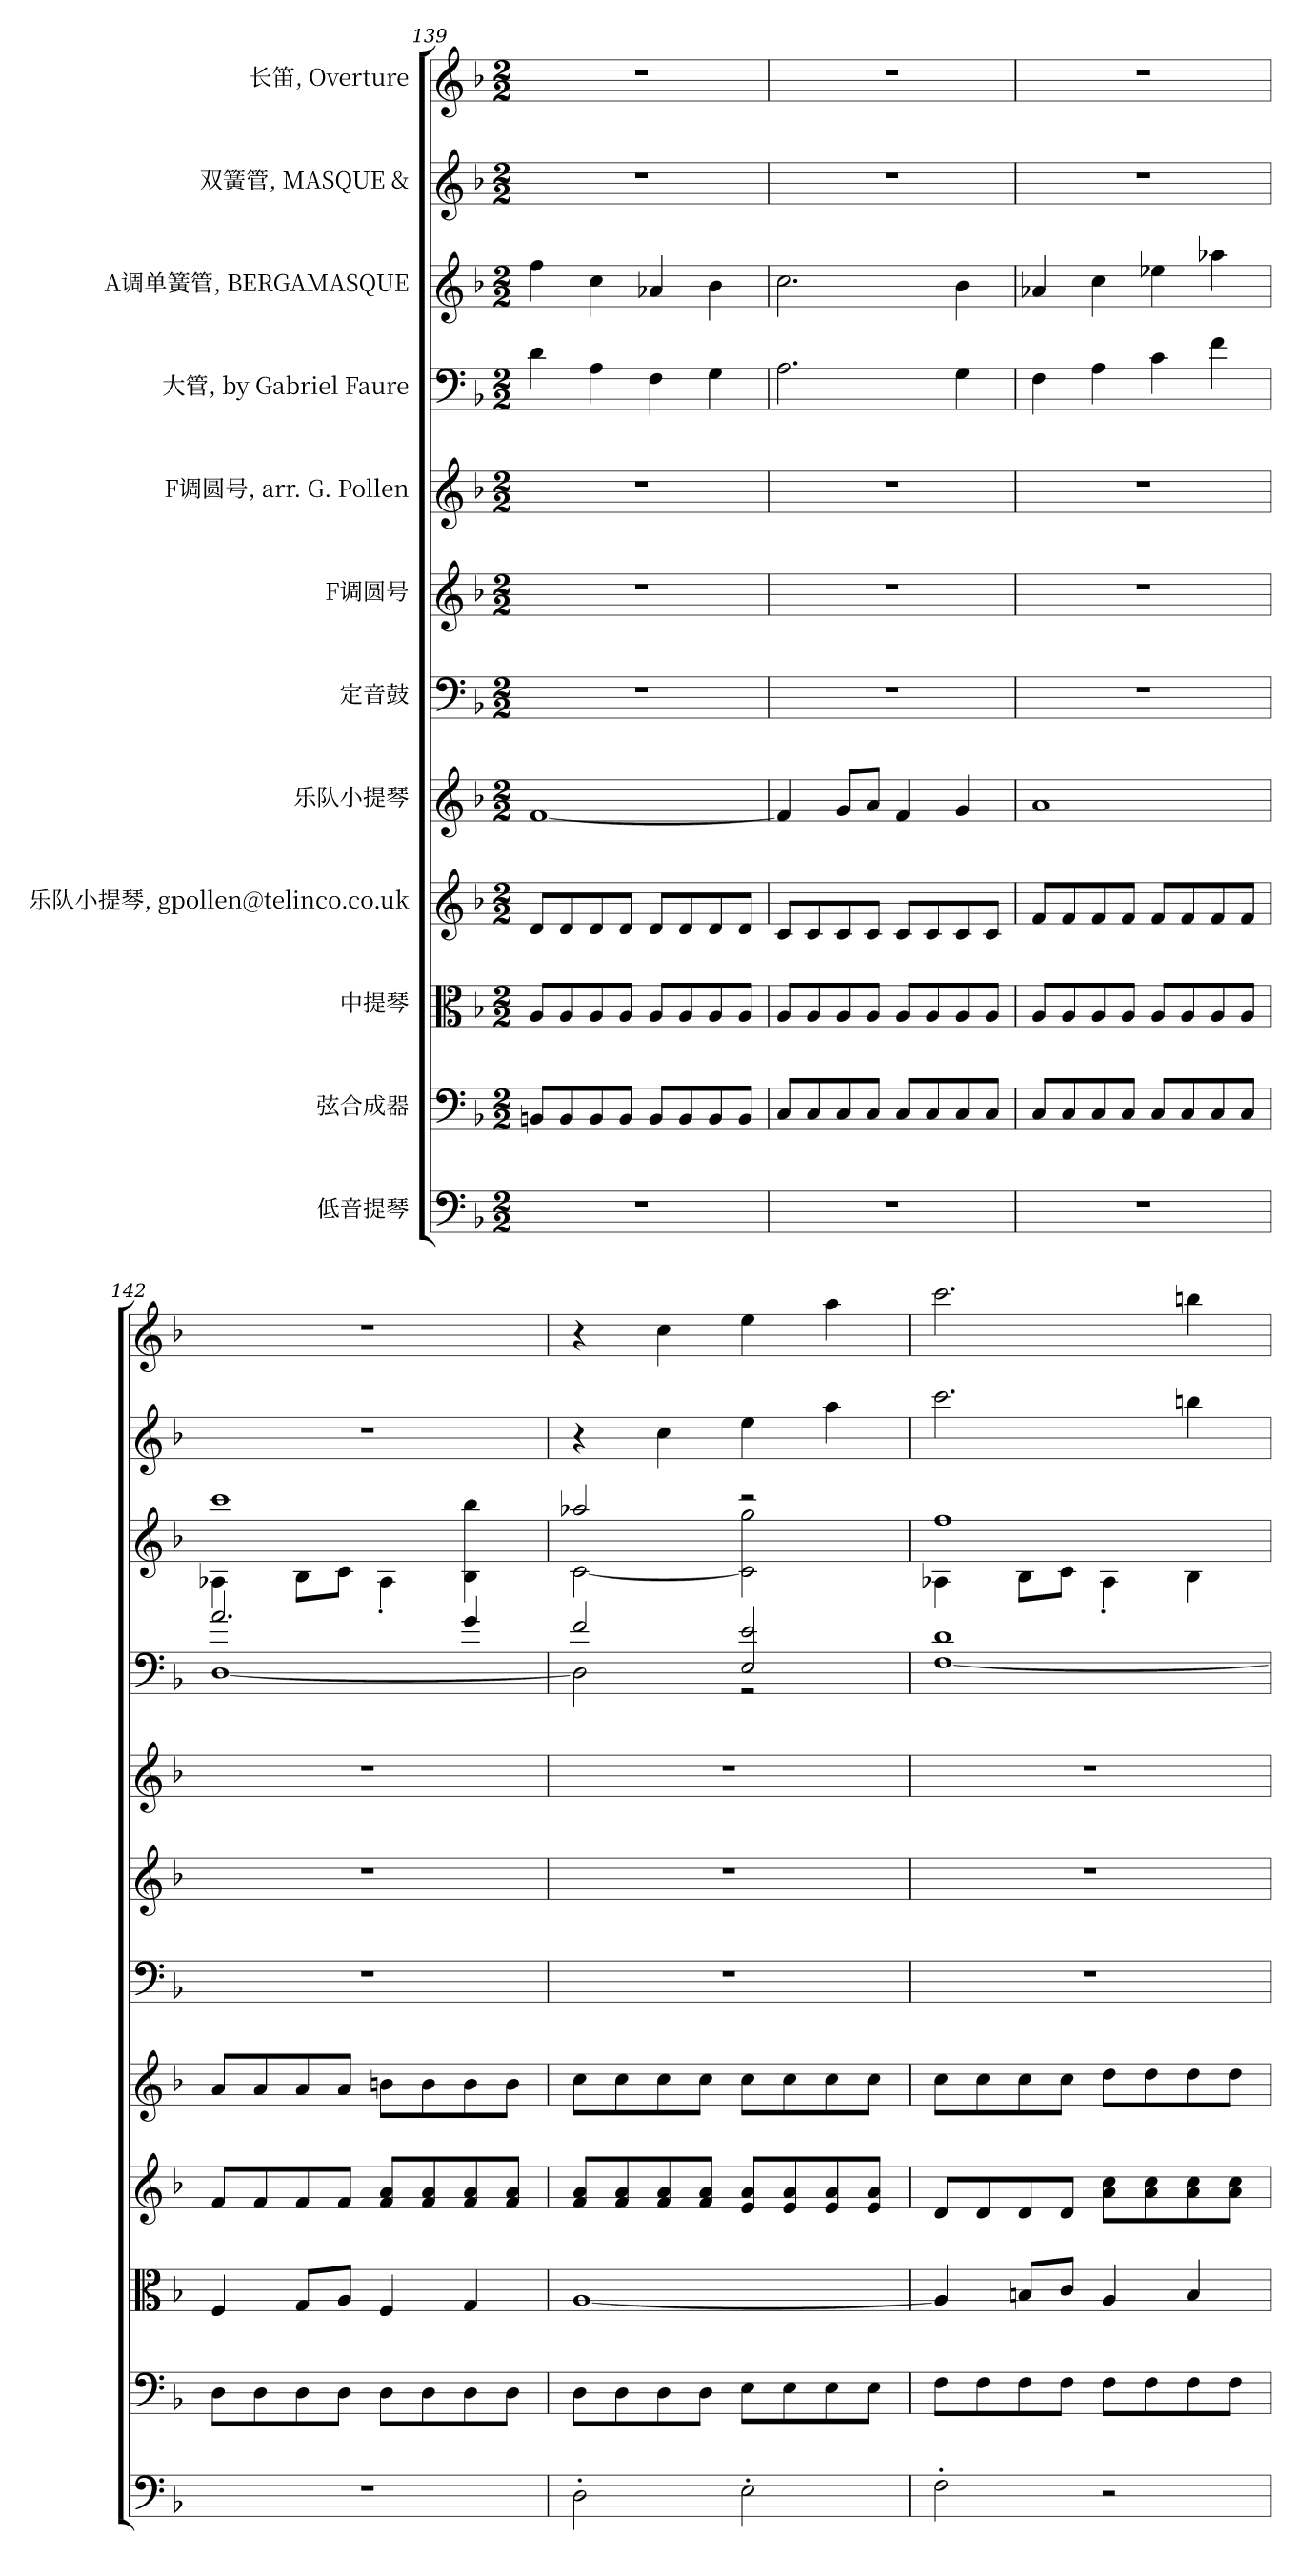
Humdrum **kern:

**kern	**kern	**kern	**kern	**kern	**kern	**kern	**kern	**kern	**kern	**kern	**kern
*part12	*part11	*part10	*part9	*part8	*part7	*part6	*part5	*part4	*part3	*part2	*part1
*staff12	*staff11	*staff10	*staff9	*staff8	*staff7	*staff6	*staff5	*staff4	*staff3	*staff2	*staff1
*I"低音提琴	*I"弦合成器	*I"中提琴	*I"乐队小提琴, gpollen@telinco.co.uk	*I"乐队小提琴	*I"定音鼓	*I"F调圆号	*I"F调圆号, arr. G. Pollen	*I"大管, by Gabriel Faure	*I"A调单簧管, BERGAMASQUE	*I"双簧管, MASQUE &amp;	*I"长笛, Overture
!!LO:PB:g=z
*clefF4	*clefF4	*clefC3	*clefG2	*clefG2	*clefF4	*clefG2	*clefG2	*clefF4	*clefG2	*clefG2	*clefG2
*ITrd7c12	*	*	*	*	*	*ITrd4c7	*ITrd4c7	*	*ITrd2c3	*	*
*k[b-]	*k[b-]	*k[b-]	*k[b-]	*k[b-]	*k[b-]	*k[b-e-]	*k[b-e-]	*k[b-]	*k[f#c#]	*k[b-]	*k[b-]
*M2/2	*M2/2	*M2/2	*M2/2	*M2/2	*M2/2	*M2/2	*M2/2	*M2/2	*M2/2	*M2/2	*M2/2
=139	=139	=139	=139	=139	=139	=139	=139	=139	=139	=139	=139
1r	8BBn/L	8A/L	8d/L	[1f	1r	1r	1r	4d\	4dd\	1r	1r
.	8BB/	8A/	8d/	.	.	.	.	.	.	.	.
.	8BB/	8A/	8d/	.	.	.	.	4A\	4a\	.	.
.	8BB/J	8A/J	8d/J	.	.	.	.	.	.	.	.
.	8BB/L	8A/L	8d/L	.	.	.	.	4F\	4fn/	.	.
.	8BB/	8A/	8d/	.	.	.	.	.	.	.	.
.	8BB/	8A/	8d/	.	.	.	.	4G\	4g\	.	.
.	8BB/J	8A/J	8d/J	.	.	.	.	.	.	.	.
=140	=140	=140	=140	=140	=140	=140	=140	=140	=140	=140	=140
1r	8C/L	8A/L	8c/L	4f/]	1r	1r	1r	2.A\	2.a\	1r	1r
.	8C/	8A/	8c/	.	.	.	.	.	.	.	.
.	8C/	8A/	8c/	8g/L	.	.	.	.	.	.	.
.	8C/J	8A/J	8c/J	8a/J	.	.	.	.	.	.	.
.	8C/L	8A/L	8c/L	4f/	.	.	.	.	.	.	.
.	8C/	8A/	8c/	.	.	.	.	.	.	.	.
.	8C/	8A/	8c/	4g/	.	.	.	4G\	4g\	.	.
.	8C/J	8A/J	8c/J	.	.	.	.	.	.	.	.
=141	=141	=141	=141	=141	=141	=141	=141	=141	=141	=141	=141
1r	8C/L	8A/L	8f/L	1a	1r	1r	1r	4F\	4fn/	1r	1r
.	8C/	8A/	8f/	.	.	.	.	.	.	.	.
.	8C/	8A/	8f/	.	.	.	.	4A\	4a\	.	.
.	8C/J	8A/J	8f/J	.	.	.	.	.	.	.	.
.	8C/L	8A/L	8f/L	.	.	.	.	4c\	4ccn\	.	.
.	8C/	8A/	8f/	.	.	.	.	.	.	.	.
.	8C/	8A/	8f/	.	.	.	.	4f\	4ffn\	.	.
.	8C/J	8A/J	8f/J	.	.	.	.	.	.	.	.
=142	=142	=142	=142	=142	=142	=142	=142	=142	=142	=142	=142
*	*	*	*	*	*	*	*	*^	*^	*	*
1r	8D\L	4F/	8f/L	8a/L	1r	1r	1r	2.a/	[1D	1aa	4Fn\	1r	1r
.	8D\	.	8f/	8a/	.	.	.	.	.	.	.	.	.
.	8D\	8G/L	8f/	8a/	.	.	.	.	.	.	8G\L	.	.
.	8D\J	8A/J	8f/J	8a/J	.	.	.	.	.	.	8A\J	.	.
.	8D\L	4F/	8f/ 8a/L	8bn\L	.	.	.	.	.	.	4F'\	.	.
.	8D\	.	8f/ 8a/	8b\	.	.	.	.	.	.	.	.	.
.	8D\	4G/	8f/ 8a/	8b\	.	.	.	4g/	.	.	4G\ 4gg\	.	.
.	8D\J	.	8f/ 8a/J	8b\J	.	.	.	.	.	.	.	.	.
!!LO:PB:g=z
=143	=143	=143	=143	=143	=143	=143	=143	=143	=143	=143	=143	=143	=143
2DD'\	8D\L	[1A	8f/ 8a/L	8cc\L	1r	1r	1r	2f/	2D\]	2ffn/	[2A\	4r	4r
.	8D\	.	8f/ 8a/	8cc\	.	.	.	.	.	.	.	.	.
.	8D\	.	8f/ 8a/	8cc\	.	.	.	.	.	.	.	4cc\	4cc\
.	8D\J	.	8f/ 8a/J	8cc\J	.	.	.	.	.	.	.	.	.
2EE'\	8E\L	.	8e/ 8a/L	8cc\L	.	.	.	2E/ 2e/	2r	2r	2A\] 2ee\	4ee\	4ee\
.	8E\	.	8e/ 8a/	8cc\	.	.	.	.	.	.	.	.	.
.	8E\	.	8e/ 8a/	8cc\	.	.	.	.	.	.	.	4aa\	4aa\
.	8E\J	.	8e/ 8a/J	8cc\J	.	.	.	.	.	.	.	.	.
=144	=144	=144	=144	=144	=144	=144	=144	=144	=144	=144	=144	=144	=144
2FF'\	8F\L	4A/]	8d/L	8cc\L	1r	1r	1r	1d	[1F	1dd	4Fn\	2.ccc\	2.ccc\
.	8F\	.	8d/	8cc\	.	.	.	.	.	.	.	.	.
.	8F\	8Bn/L	8d/	8cc\	.	.	.	.	.	.	8G\L	.	.
.	8F\J	8c/J	8d/J	8cc\J	.	.	.	.	.	.	8A\J	.	.
2r	8F\L	4A/	8a\ 8cc\L	8dd\L	.	.	.	.	.	.	4F'\	.	.
.	8F\	.	8a\ 8cc\	8dd\	.	.	.	.	.	.	.	.	.
.	8F\	4B/	8a\ 8cc\	8dd\	.	.	.	.	.	.	4G\	4bbn\	4bbn\
.	8F\J	.	8a\ 8cc\J	8dd\J	.	.	.	.	.	.	.	.	.
*	*	*	*	*	*	*	*	*v	*v	*	*	*	*
*	*	*	*	*	*	*	*	*	*v	*v	*	*
=	=	=	=	=	=	=	=	=	=	=	=
*-	*-	*-	*-	*-	*-	*-	*-	*-	*-	*-	*-
